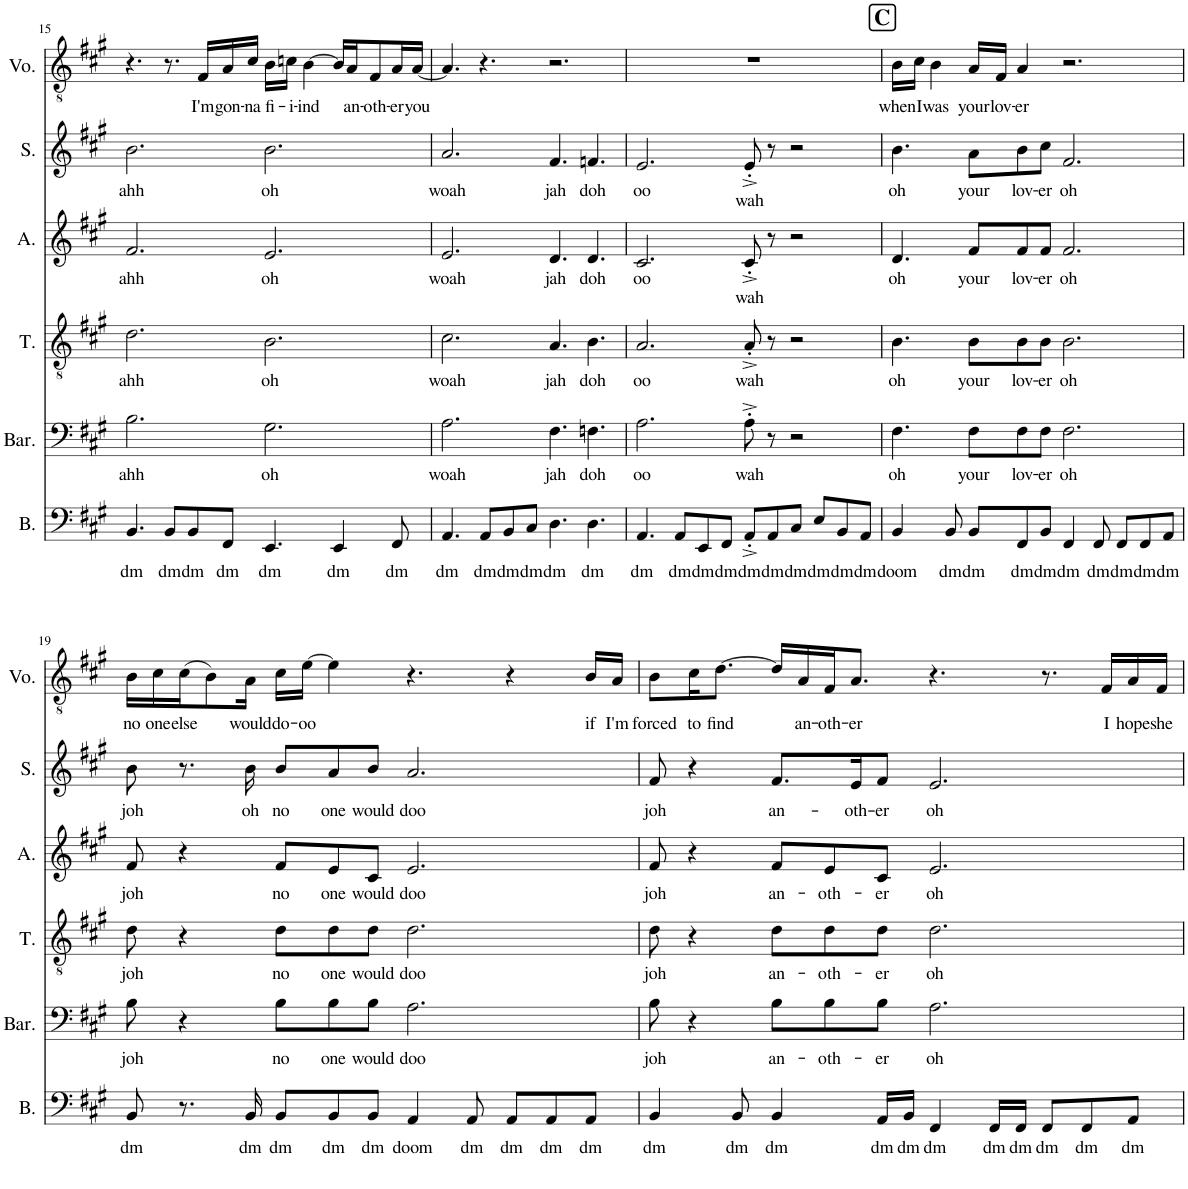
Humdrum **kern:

**kern	**text	**kern	**text	**kern	**text	**kern	**text	**kern	**text	**kern	**text
*part6	*part6	*part5	*part5	*part4	*part4	*part3	*part3	*part2	*part2	*part1	*part1
*staff6	*staff6	*staff5	*staff5	*staff4	*staff4	*staff3	*staff3	*staff2	*staff2	*staff1	*staff1
*I"Bass	*	*I"Baritone	*	*I"Tenor	*	*I"Alto	*	*I"Soprano	*	*I"Voice	*
*I'B.	*	*I'Bar.	*	*I'T.	*	*I'A.	*	*I'S.	*	*I'Vo.	*
!!LO:PB:g=z
*clefF4	*	*clefF4	*	*clefGv2	*	*clefG2	*	*clefG2	*	*clefGv2	*
*k[f#c#g#]	*	*k[f#c#g#]	*	*k[f#c#g#]	*	*k[f#c#g#]	*	*k[f#c#g#]	*	*k[f#c#g#]	*
*M12/8	*	*M12/8	*	*M12/8	*	*M12/8	*	*M12/8	*	*M12/8	*
=15	=15	=15	=15	=15	=15	=15	=15	=15	=15	=15	=15
!	!LO:LY:b	!	!LO:LY:b	!	!LO:LY:b	!	!LO:LY:b	!	!LO:LY:b	!	!
4.BB/	dm	2.B\	ahh	2.d\	ahh	2.f#/	ahh	2.b\	ahh	4.r	.
!	!LO:LY:b	!	!	!	!	!	!	!	!	!	!
8BB/L	dm	.	.	.	.	.	.	.	.	8.r	.
!	!LO:LY:b	!	!	!	!	!	!	!	!	!	!
8BB/	dm	.	.	.	.	.	.	.	.	.	.
!	!	!	!	!	!	!	!	!	!	!	!LO:LY:b
.	.	.	.	.	.	.	.	.	.	16F#/LL	I'm
!	!LO:LY:b	!	!	!	!	!	!	!	!	!	!LO:LY:b
8FF#/J	dm	.	.	.	.	.	.	.	.	16A/	gon-
!	!	!	!	!	!	!	!	!	!	!	!LO:LY:b
.	.	.	.	.	.	.	.	.	.	16c#/JJ	-na
!	!LO:LY:b	!	!LO:LY:b	!	!LO:LY:b	!	!LO:LY:b	!	!LO:LY:b	!	!LO:LY:b
4.EE/	dm	2.G#\	oh	2.B\	oh	2.e/	oh	2.b\	oh	16B\LL	fi-
!	!	!	!	!	!	!	!	!	!	!	!LO:LY:b
.	.	.	.	.	.	.	.	.	.	16cn\JJ	-i-
!	!	!	!	!	!	!	!	!	!	!	!LO:LY:b
.	.	.	.	.	.	.	.	.	.	[4B\	-ind
!	!LO:LY:b	!	!	!	!	!	!	!	!	!	!
4EE/	dm	.	.	.	.	.	.	.	.	16B/LL]	.
!	!	!	!	!	!	!	!	!	!	!	!LO:LY:b
.	.	.	.	.	.	.	.	.	.	16A/J	an-
!	!	!	!	!	!	!	!	!	!	!	!LO:LY:b
.	.	.	.	.	.	.	.	.	.	8F#/	-oth-
!	!LO:LY:b	!	!	!	!	!	!	!	!	!	!LO:LY:b
8FF#/	dm	.	.	.	.	.	.	.	.	16A/L	-er
!	!	!	!	!	!	!	!	!	!	!	!LO:LY:b
.	.	.	.	.	.	.	.	.	.	[16A/JJ	you
=16	=16	=16	=16	=16	=16	=16	=16	=16	=16	=16	=16
!	!LO:LY:b	!	!LO:LY:b	!	!LO:LY:b	!	!LO:LY:b	!	!LO:LY:b	!	!
4.AA/	dm	2.A\	woah	2.c#\	woah	2.e/	woah	2.a/	woah	4.A/]	.
!	!LO:LY:b	!	!	!	!	!	!	!	!	!	!
8AA/L	dm	.	.	.	.	.	.	.	.	4.r	.
!	!LO:LY:b	!	!	!	!	!	!	!	!	!	!
8BB/	dm	.	.	.	.	.	.	.	.	.	.
!	!LO:LY:b	!	!	!	!	!	!	!	!	!	!
8C#/J	dm	.	.	.	.	.	.	.	.	.	.
!	!LO:LY:b	!	!LO:LY:b	!	!LO:LY:b	!	!LO:LY:b	!	!LO:LY:b	!	!
4.D\	dm	4.F#\	jah	4.A/	jah	4.d/	jah	4.f#/	jah	2.r	.
!	!LO:LY:b	!	!LO:LY:b	!	!LO:LY:b	!	!LO:LY:b	!	!LO:LY:b	!	!
4.D\	dm	4.Fn\	doh	4.B\	doh	4.d/	doh	4.fn/	doh	.	.
=17	=17	=17	=17	=17	=17	=17	=17	=17	=17	=17	=17
!	!LO:LY:b	!	!LO:LY:b	!	!LO:LY:b	!	!LO:LY:b	!	!LO:LY:b	!	!
4.AA/	dm	2.A\	oo	2.A/	oo	2.c#/	oo	2.e/	oo	1.r	.
!	!LO:LY:b	!	!	!	!	!	!	!	!	!	!
8AA/L	dm	.	.	.	.	.	.	.	.	.	.
!	!LO:LY:b	!	!	!	!	!	!	!	!	!	!
8EE/	dm	.	.	.	.	.	.	.	.	.	.
!	!LO:LY:b	!	!	!	!	!	!	!	!	!	!
8FF#/J	dm	.	.	.	.	.	.	.	.	.	.
!	!LO:LY:b	!	!LO:LY:b	!	!LO:LY:b	!	!LO:LY:b	!	!LO:LY:b	!	!
8AA'^/L	dm	8A'^\	wah	8A'^/	wah	8c#'^/	wah	8e'^/	wah	.	.
!	!LO:LY:b	!	!	!	!	!	!	!	!	!	!
8AA/	dm	8r	.	8r	.	8r	.	8r	.	.	.
!	!LO:LY:b	!	!	!	!	!	!	!	!	!	!
8C#/J	dm	2r	.	2r	.	2r	.	2r	.	.	.
!	!LO:LY:b	!	!	!	!	!	!	!	!	!	!
8E/L	dm	.	.	.	.	.	.	.	.	.	.
!	!LO:LY:b	!	!	!	!	!	!	!	!	!	!
8BB/	dm	.	.	.	.	.	.	.	.	.	.
!	!LO:LY:b	!	!	!	!	!	!	!	!	!	!
8AA/J	dm	.	.	.	.	.	.	.	.	.	.
!!LO:REH:place=s1:a:B:cj:fs=14:t=C
=18	=18	=18	=18	=18	=18	=18	=18	=18	=18	=18	=18
!	!LO:LY:b	!	!LO:LY:b	!	!LO:LY:b	!	!LO:LY:b	!	!LO:LY:b	!	!LO:LY:b
4BB/	doom	4.F#\	oh	4.B\	oh	4.d/	oh	4.b\	oh	16B\LL	when
!	!	!	!	!	!	!	!	!	!	!	!LO:LY:b
.	.	.	.	.	.	.	.	.	.	16c#\JJ	I
!	!	!	!	!	!	!	!	!	!	!	!LO:LY:b
.	.	.	.	.	.	.	.	.	.	4B\	was
!	!LO:LY:b	!	!	!	!	!	!	!	!	!	!
8BB/	dm	.	.	.	.	.	.	.	.	.	.
!	!LO:LY:b	!	!LO:LY:b	!	!LO:LY:b	!	!LO:LY:b	!	!LO:LY:b	!	!LO:LY:b
8BB/L	dm	8F#\L	your	8B\L	your	8f#/L	your	8a\L	your	16A/LL	your
!	!	!	!	!	!	!	!	!	!	!	!LO:LY:b
.	.	.	.	.	.	.	.	.	.	16F#/JJ	lov-
!	!LO:LY:b	!	!LO:LY:b	!	!LO:LY:b	!	!LO:LY:b	!	!LO:LY:b	!	!LO:LY:b
8FF#/	dm	8F#\	lov-	8B\	lov-	8f#/	lov-	8b\	lov-	4A/	-er
!	!LO:LY:b	!	!LO:LY:b	!	!LO:LY:b	!	!LO:LY:b	!	!LO:LY:b	!	!
8BB/J	dm	8F#\J	-er	8B\J	-er	8f#/J	-er	8cc#\J	-er	.	.
!	!LO:LY:b	!	!LO:LY:b	!	!LO:LY:b	!	!LO:LY:b	!	!LO:LY:b	!	!
4FF#/	dm	2.F#\	oh	2.B\	oh	2.f#/	oh	2.f#/	oh	2.r	.
!	!LO:LY:b	!	!	!	!	!	!	!	!	!	!
8FF#/	dm	.	.	.	.	.	.	.	.	.	.
!	!LO:LY:b	!	!	!	!	!	!	!	!	!	!
8FF#/L	dm	.	.	.	.	.	.	.	.	.	.
!	!LO:LY:b	!	!	!	!	!	!	!	!	!	!
8FF#/	dm	.	.	.	.	.	.	.	.	.	.
!	!LO:LY:b	!	!	!	!	!	!	!	!	!	!
8AA/J	dm	.	.	.	.	.	.	.	.	.	.
!!LO:LB:g=z
=19	=19	=19	=19	=19	=19	=19	=19	=19	=19	=19	=19
!	!LO:LY:b	!	!LO:LY:b	!	!LO:LY:b	!	!LO:LY:b	!	!LO:LY:b	!	!LO:LY:b
8BB/	dm	8B\	joh	8d\	joh	8f#/	joh	8b\	joh	16B\LL	no
!	!	!	!	!	!	!	!	!	!	!	!LO:LY:b
.	.	.	.	.	.	.	.	.	.	16c#\	one
!	!	!	!	!	!	!	!	!	!	!	!LO:LY:b
8.r	.	4r	.	4r	.	4r	.	8.r	.	(16c#\J	else
.	.	.	.	.	.	.	.	.	.	8B\)	.
!	!LO:LY:b	!	!	!	!	!	!	!	!LO:LY:b	!	!LO:LY:b
16BB/	dm	.	.	.	.	.	.	16b\	oh	16A\Jk	would
!	!LO:LY:b	!	!LO:LY:b	!	!LO:LY:b	!	!LO:LY:b	!	!LO:LY:b	!	!LO:LY:b
8BB/L	dm	8B\L	no	8d\L	no	8f#/L	no	8b/L	no	16c#\LL	do-
!	!	!	!	!	!	!	!	!	!	!	!LO:LY:b
.	.	.	.	.	.	.	.	.	.	[16e\JJ	oo
!	!LO:LY:b	!	!LO:LY:b	!	!LO:LY:b	!	!LO:LY:b	!	!LO:LY:b	!	!
8BB/	dm	8B\	one	8d\	one	8e/	one	8a/	one	4e\]	.
!	!LO:LY:b	!	!LO:LY:b	!	!LO:LY:b	!	!LO:LY:b	!	!LO:LY:b	!	!
8BB/J	dm	8B\J	would	8d\J	would	8c#/J	would	8b/J	would	.	.
!	!LO:LY:b	!	!LO:LY:b	!	!LO:LY:b	!	!LO:LY:b	!	!LO:LY:b	!	!
4AA/	doom	2.A\	doo	2.d\	doo	2.e/	doo	2.a/	doo	4.r	.
!	!LO:LY:b	!	!	!	!	!	!	!	!	!	!
8AA/	dm	.	.	.	.	.	.	.	.	.	.
!	!LO:LY:b	!	!	!	!	!	!	!	!	!	!
8AA/L	dm	.	.	.	.	.	.	.	.	4r	.
!	!LO:LY:b	!	!	!	!	!	!	!	!	!	!
8AA/	dm	.	.	.	.	.	.	.	.	.	.
!	!LO:LY:b	!	!	!	!	!	!	!	!	!	!LO:LY:b
8AA/J	dm	.	.	.	.	.	.	.	.	16B/LL	if
!	!	!	!	!	!	!	!	!	!	!	!LO:LY:b
.	.	.	.	.	.	.	.	.	.	16A/JJ	I'm
=20	=20	=20	=20	=20	=20	=20	=20	=20	=20	=20	=20
!	!LO:LY:b	!	!LO:LY:b	!	!LO:LY:b	!	!LO:LY:b	!	!LO:LY:b	!	!LO:LY:b
4BB/	dm	8B\	joh	8d\	joh	8f#/	joh	8f#/	joh	8B\L	forced
!	!	!	!	!	!	!	!	!	!	!	!LO:LY:b
.	.	4r	.	4r	.	4r	.	4r	.	16c#\K	to
!	!	!	!	!	!	!	!	!	!	!	!LO:LY:b
.	.	.	.	.	.	.	.	.	.	[8.d\J	find
!	!LO:LY:b	!	!	!	!	!	!	!	!	!	!
8BB/	dm	.	.	.	.	.	.	.	.	.	.
!	!LO:LY:b	!	!LO:LY:b	!	!LO:LY:b	!	!LO:LY:b	!	!LO:LY:b	!	!
4BB/	dm	8B\L	an-	8d\L	an-	8f#/L	an-	8.f#/L	an-	16d/LL]	.
!	!	!	!	!	!	!	!	!	!	!	!LO:LY:b
.	.	.	.	.	.	.	.	.	.	16A/	an-
!	!	!	!LO:LY:b	!	!LO:LY:b	!	!LO:LY:b	!	!	!	!LO:LY:b
.	.	8B\	-oth-	8d\	-oth-	8e/	-oth-	.	.	16F#/J	-oth-
!	!	!	!	!	!	!	!	!	!LO:LY:b	!	!LO:LY:b
.	.	.	.	.	.	.	.	16e/K	-oth-	8.A/J	-er
!	!LO:LY:b	!	!LO:LY:b	!	!LO:LY:b	!	!LO:LY:b	!	!LO:LY:b	!	!
16AA/LL	dm	8B\J	-er	8d\J	-er	8c#/J	-er	8f#/J	-er	.	.
!	!LO:LY:b	!	!	!	!	!	!	!	!	!	!
16BB/JJ	dm	.	.	.	.	.	.	.	.	.	.
!	!LO:LY:b	!	!LO:LY:b	!	!LO:LY:b	!	!LO:LY:b	!	!LO:LY:b	!	!
4FF#/	dm	2.A\	oh	2.d\	oh	2.e/	oh	2.e/	oh	4.r	.
!	!LO:LY:b	!	!	!	!	!	!	!	!	!	!
16FF#/LL	dm	.	.	.	.	.	.	.	.	.	.
!	!LO:LY:b	!	!	!	!	!	!	!	!	!	!
16FF#/JJ	dm	.	.	.	.	.	.	.	.	.	.
!	!LO:LY:b	!	!	!	!	!	!	!	!	!	!
8FF#/L	dm	.	.	.	.	.	.	.	.	8.r	.
!	!LO:LY:b	!	!	!	!	!	!	!	!	!	!
8FF#/	dm	.	.	.	.	.	.	.	.	.	.
!	!	!	!	!	!	!	!	!	!	!	!LO:LY:b
.	.	.	.	.	.	.	.	.	.	16F#/LL	I
!	!LO:LY:b	!	!	!	!	!	!	!	!	!	!LO:LY:b
8AA/J	dm	.	.	.	.	.	.	.	.	16A/	hope
!	!	!	!	!	!	!	!	!	!	!	!LO:LY:b
.	.	.	.	.	.	.	.	.	.	16F#/JJ	she
=	=	=	=	=	=	=	=	=	=	=	=
*-	*-	*-	*-	*-	*-	*-	*-	*-	*-	*-	*-
